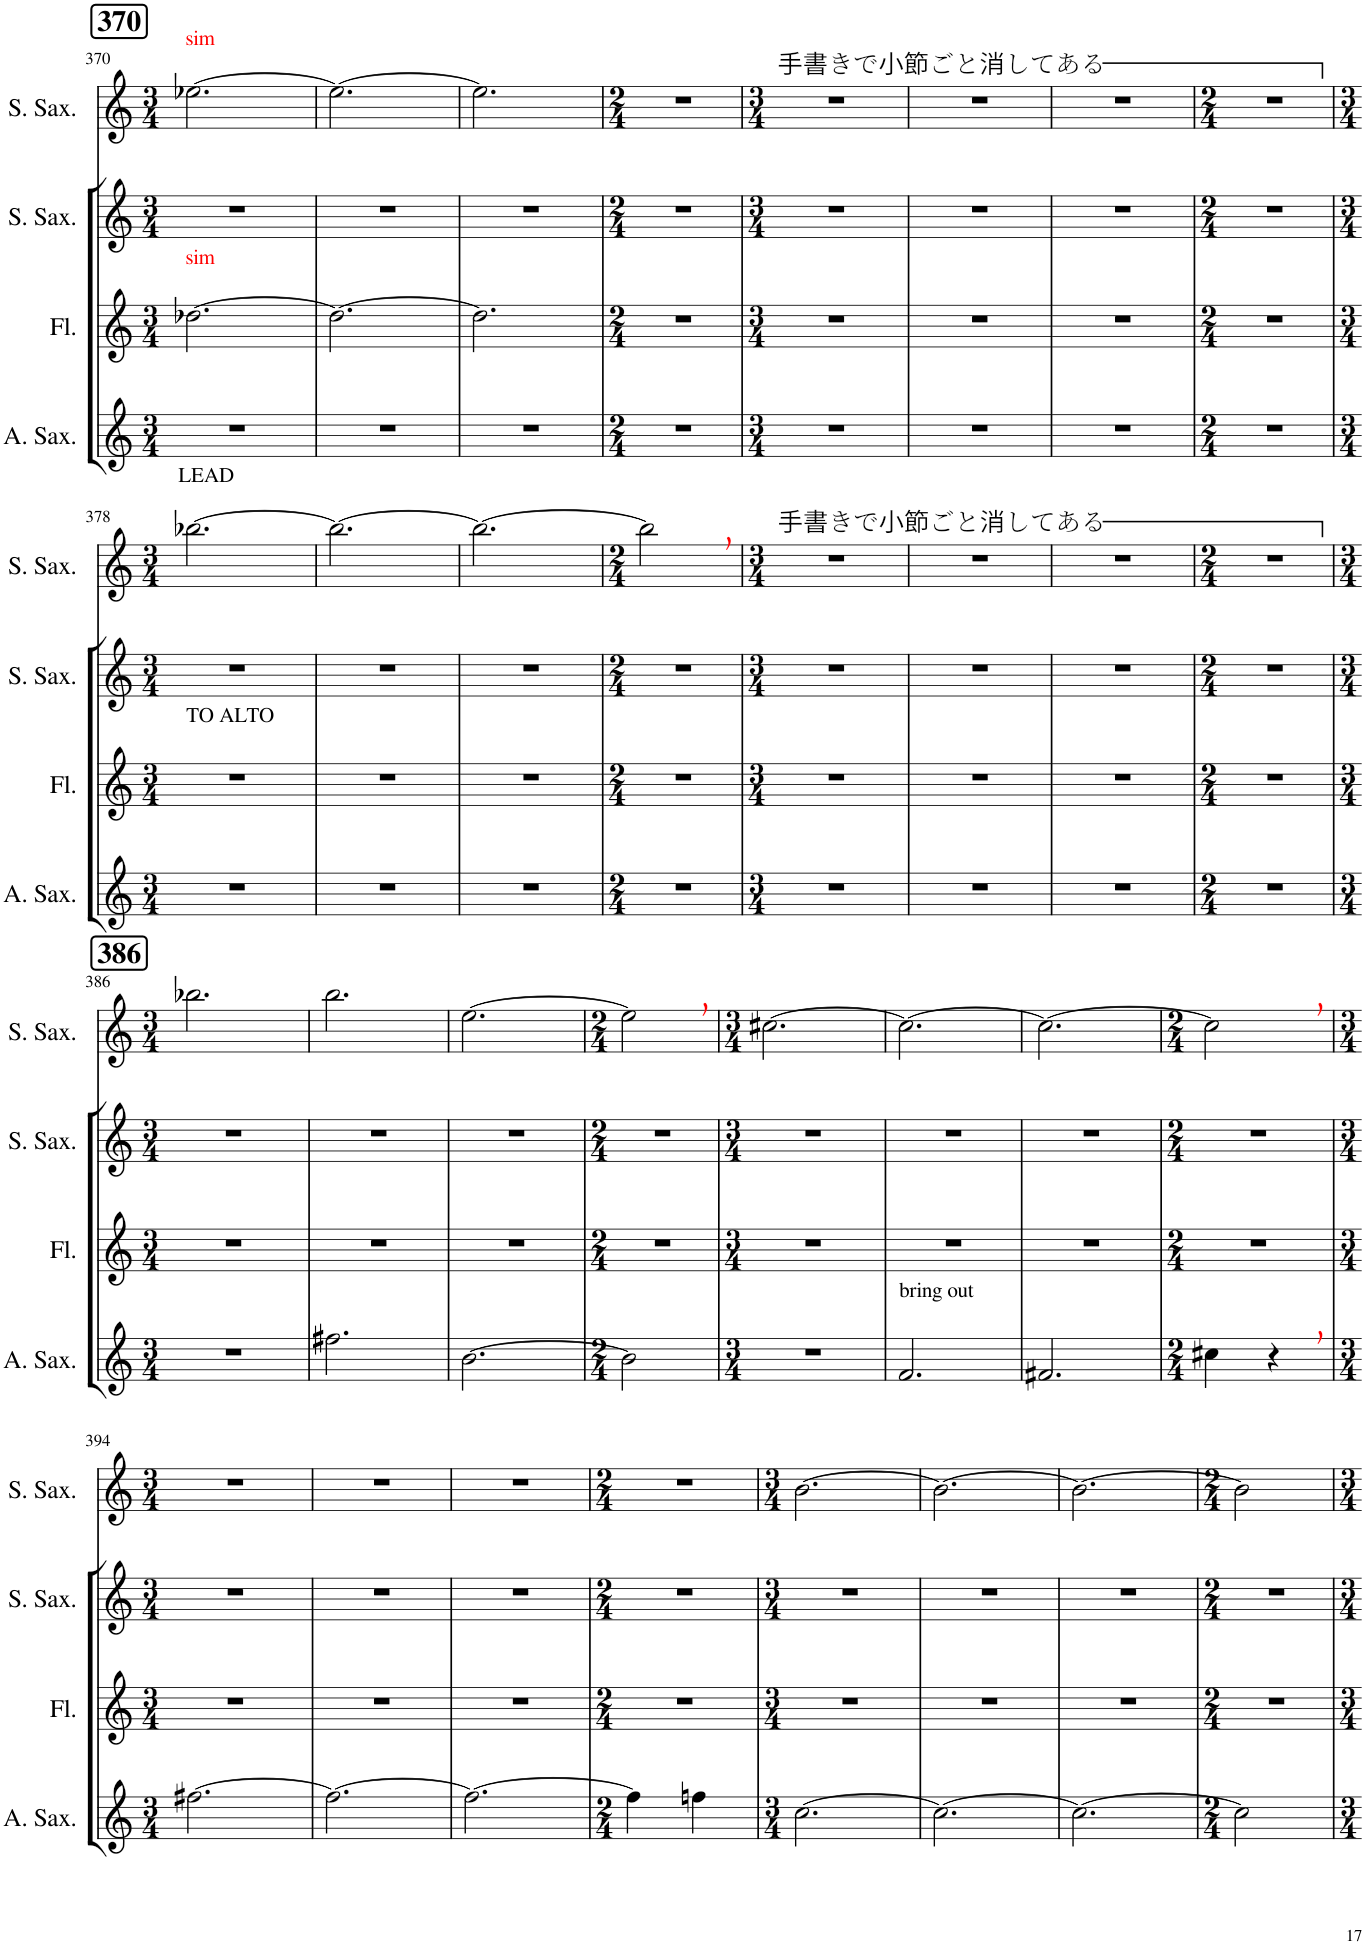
**kern	**kern	**kern	**kern
*part4	*part3	*part2	*part1
*staff4	*staff3	*staff2	*staff1
*I"Alto Saxophone	*I"Flute	*I"Soprano Saxophone	*I"Soprano Saxophone
*I'A. Sax.	*I'Fl.	*I'S. Sax.	*I'S. Sax.
!!LO:PB:g=z
*clefG2	*clefG2	*clefG2	*clefG2
*Trd5c9	*	*Trd1c2	*Trd1c2
*k[]	*k[]	*k[]	*k[]
*M3/4	*M3/4	*M3/4	*M3/4
!!LO:REH:place=s1:a:B:cj:fs=14:t=370
=370	=370	=370	=370
!	!	!	!LO:TX:a:color=#FF0000:t=sim
!	!LO:TX:a:color=#FF0000:t=sim	!	!
2.r	[2.dd-X\	2.r	[2.ee-X\
=371	=371	=371	=371
2.r	2.dd-\_	2.r	2.ee-\_
=372	=372	=372	=372
2.r	2.dd-\]	2.r	2.ee-\]
=373	=373	=373	=373
*M2/4	*M2/4	*M2/4	*M2/4
2r	2r	2r	2r
=374	=374	=374	=374
*M3/4	*M3/4	*M3/4	*M3/4
!	!	!	!LO:TX:a:t=手書きで小節ごと消してある
2.r	2.r	2.r	2.r
=375	=375	=375	=375
2.r	2.r	2.r	2.r
=376	=376	=376	=376
2.r	2.r	2.r	2.r
=377	=377	=377	=377
*M2/4	*M2/4	*M2/4	*M2/4
2r	2r	2r	2r
!!LO:LB:g=z
=378	=378	=378	=378
*M3/4	*M3/4	*M3/4	*M3/4
!	!	!	!LO:TX:a:t=LEAD
!	!LO:TX:a:t=TO ALTO	!	!
2.r	2.r	2.r	[2.bb-X\
=379	=379	=379	=379
2.r	2.r	2.r	2.bb-\_
=380	=380	=380	=380
2.r	2.r	2.r	2.bb-\_
=381	=381	=381	=381
*M2/4	*M2/4	*M2/4	*M2/4
2r	2r	2r	2bb-,\]
=382	=382	=382	=382
*M3/4	*M3/4	*M3/4	*M3/4
!	!	!	!LO:TX:a:t=手書きで小節ごと消してある
2.r	2.r	2.r	2.r
=383	=383	=383	=383
2.r	2.r	2.r	2.r
=384	=384	=384	=384
2.r	2.r	2.r	2.r
=385	=385	=385	=385
*M2/4	*M2/4	*M2/4	*M2/4
2r	2r	2r	2r
!!LO:LB:g=z
!!LO:REH:place=s1:a:B:cj:fs=14:t=386
=386	=386	=386	=386
*M3/4	*M3/4	*M3/4	*M3/4
2.r	2.r	2.r	2.bb-X\
=387	=387	=387	=387
2.ff#X\	2.r	2.r	2.bb\
=388	=388	=388	=388
[2.b\	2.r	2.r	[2.ee\
=389	=389	=389	=389
*M2/4	*M2/4	*M2/4	*M2/4
2b\]	2r	2r	2ee,\]
=390	=390	=390	=390
*M3/4	*M3/4	*M3/4	*M3/4
2.r	2.r	2.r	[2.cc#X\
=391	=391	=391	=391
!LO:TX:a:t=bring out	!	!	!
2.f/	2.r	2.r	2.cc#\_
=392	=392	=392	=392
2.f#X/	2.r	2.r	2.cc#\_
=393	=393	=393	=393
*M2/4	*M2/4	*M2/4	*M2/4
4cc#X\	2r	2r	2cc#,\]
4r	.	.	.
!!LO:LB:g=z
=394	=394	=394	=394
*M3/4	*M3/4	*M3/4	*M3/4
[2.ff#X\	2.r	2.r	2.r
=395	=395	=395	=395
2.ff#\_	2.r	2.r	2.r
=396	=396	=396	=396
2.ff#\_	2.r	2.r	2.r
=397	=397	=397	=397
*M2/4	*M2/4	*M2/4	*M2/4
4ff#\]	2r	2r	2r
4ffn\	.	.	.
=398	=398	=398	=398
*M3/4	*M3/4	*M3/4	*M3/4
[2.cc\	2.r	2.r	[2.b\
=399	=399	=399	=399
2.cc\_	2.r	2.r	2.b\_
=400	=400	=400	=400
2.cc\_	2.r	2.r	2.b\_
=401	=401	=401	=401
*M2/4	*M2/4	*M2/4	*M2/4
2cc\]	2r	2r	2b\]
=	=	=	=
*-	*-	*-	*-
